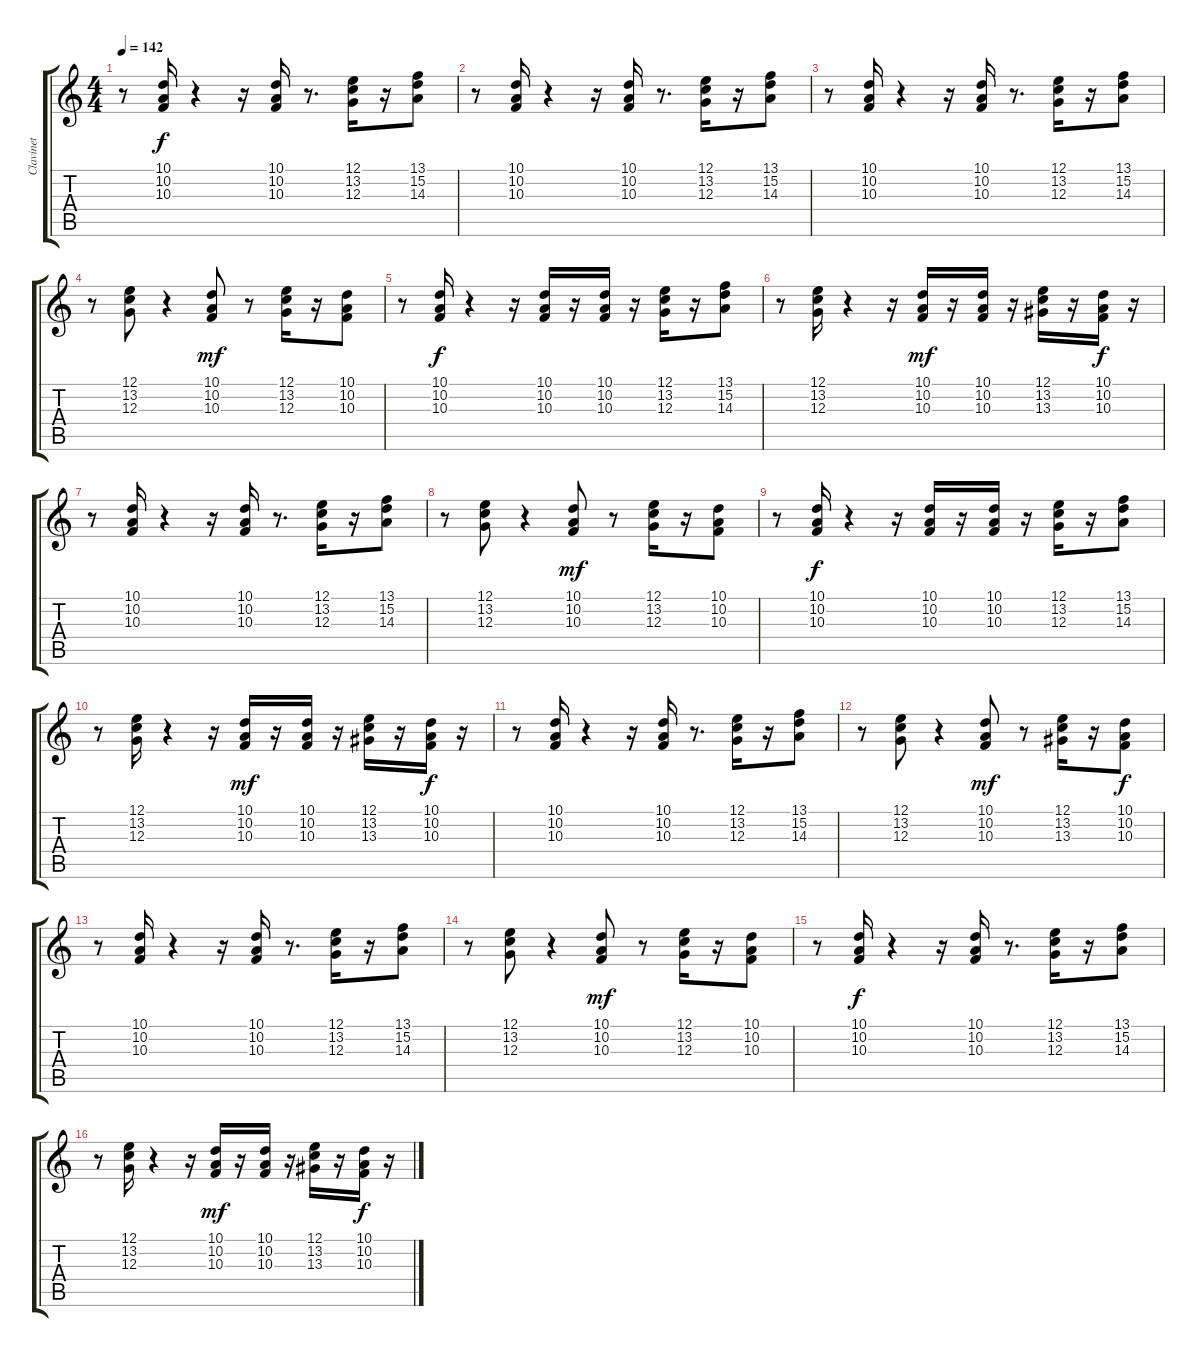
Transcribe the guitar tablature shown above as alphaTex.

\track ("Clavinet" "Clavinet") {instrument clavinet}
\staff {score tabs}
\tuning (E4 B3 G3 D3 A2 E2) {hide}
\ts (4 4)
\tempo 142
\clef g2
\ks c
r.8{dy mf} (10.1 10.2 10.3).16{dy f} r.4 r.16 (10.1 10.2 10.3).16 r.8{d} (12.1 13.2 12.3).16 r.16 (13.1 15.2 14.3).8 |
r.8 (10.1 10.2 10.3).16 r.4 r.16 (10.1 10.2 10.3).16 r.8{d} (12.1 13.2 12.3).16 r.16 (13.1 15.2 14.3).8 |
r.8 (10.1 10.2 10.3).16 r.4 r.16 (10.1 10.2 10.3).16 r.8{d} (12.1 13.2 12.3).16 r.16 (13.1 15.2 14.3).8 |
r.8 (12.1 13.2 12.3).8 r.4 (10.1 10.2 10.3).8{dy mf} r.8 (12.1 13.2 12.3).16 r.16 (10.1 10.2 10.3).8 |
r.8 (10.1 10.2 10.3).16{dy f} r.4 r.16 (10.1 10.2 10.3).16 r.16 (10.1 10.2 10.3).16 r.16 (12.1 13.2 12.3).16 r.16 (13.1 15.2 14.3).8 |
r.8 (12.1 13.2 12.3).16 r.4 r.16 (10.1 10.2 10.3).16{dy mf} r.16 (10.1 10.2 10.3).16 r.16 (12.1 13.2 13.3).16 r.16 (10.1 10.2 10.3).16{dy f} r.16 |
r.8 (10.1 10.2 10.3).16 r.4 r.16 (10.1 10.2 10.3).16 r.8{d} (12.1 13.2 12.3).16 r.16 (13.1 15.2 14.3).8 |
r.8 (12.1 13.2 12.3).8 r.4 (10.1 10.2 10.3).8{dy mf} r.8 (12.1 13.2 12.3).16 r.16 (10.1 10.2 10.3).8 |
r.8 (10.1 10.2 10.3).16{dy f} r.4 r.16 (10.1 10.2 10.3).16 r.16 (10.1 10.2 10.3).16 r.16 (12.1 13.2 12.3).16 r.16 (13.1 15.2 14.3).8 |
r.8 (12.1 13.2 12.3).16 r.4 r.16 (10.1 10.2 10.3).16{dy mf} r.16 (10.1 10.2 10.3).16 r.16 (12.1 13.2 13.3).16 r.16 (10.1 10.2 10.3).16{dy f} r.16 |
r.8 (10.1 10.2 10.3).16 r.4 r.16 (10.1 10.2 10.3).16 r.8{d} (12.1 13.2 12.3).16 r.16 (13.1 15.2 14.3).8 |
r.8 (12.1 13.2 12.3).8 r.4 (10.1 10.2 10.3).8{dy mf} r.8 (12.1 13.2 13.3).16 r.16 (10.1 10.2 10.3).8{dy f} |
r.8 (10.1 10.2 10.3).16 r.4 r.16 (10.1 10.2 10.3).16 r.8{d} (12.1 13.2 12.3).16 r.16 (13.1 15.2 14.3).8 |
r.8 (12.1 13.2 12.3).8 r.4 (10.1 10.2 10.3).8{dy mf} r.8 (12.1 13.2 12.3).16 r.16 (10.1 10.2 10.3).8 |
r.8 (10.1 10.2 10.3).16{dy f} r.4 r.16 (10.1 10.2 10.3).16 r.8{d} (12.1 13.2 12.3).16 r.16 (13.1 15.2 14.3).8 |
r.8 (12.1 13.2 12.3).16 r.4 r.16 (10.1 10.2 10.3).16{dy mf} r.16 (10.1 10.2 10.3).16 r.16 (12.1 13.2 13.3).16 r.16 (10.1 10.2 10.3).16{dy f} r.16
